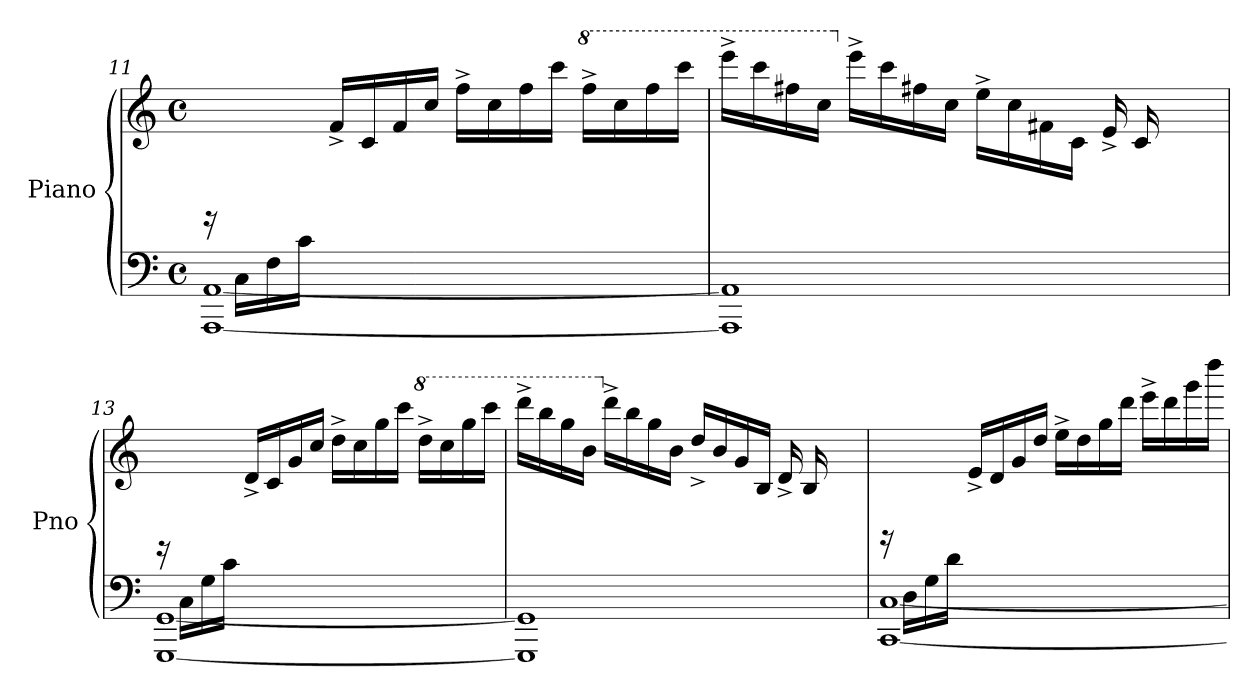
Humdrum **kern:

**kern	**kern
*part1	*part1
*staff2	*staff1
*I"Piano	*
*I'Pno	*
!!LO:LB:g=z
*clefF4	*clefG2
*k[]	*k[]
*M4/4	*M4/4
*met(c)	*met(c)
=11	=11
*^	*
16ryy	[1AAA [1AA	16rCC
16C\LL	.	8.ryy
16F\	.	.
16c\JJ	.	.
2.ryy	.	16f^/LL
.	.	16c/
.	.	16f/
.	.	16cc/JJ
.	.	16ff^\LL
.	.	16cc\
.	.	16ff\
.	.	16ccc\JJ
*	*	*8va
.	.	16fff^\LL
.	.	16ccc\
.	.	16fff\
.	.	16cccc\JJ
=12	=12	=12
2..ryy	1AAA] 1AA]	16eeee^\LL
.	.	16cccc\
.	.	16fff#X\
.	.	16ccc\JJ
*	*	*X8va
.	.	16eee^\LL
.	.	16ccc\
.	.	16ff#X\
.	.	16cc\JJ
.	.	16ee^\LL
.	.	16cc\
.	.	16f#X\
.	.	16c\JJ
.	.	16e^/LL
.	.	16c/
16F#X/	.	8ryy
16C/JJ	.	.
=13	=13	=13
16ryy	[1GGG [1GG	16rEE
16C\LL	.	8.ryy
16G\	.	.
16c\JJ	.	.
2.ryy	.	16d^/LL
.	.	16c/
.	.	16g/
.	.	16cc/JJ
.	.	16dd^\LL
.	.	16cc\
.	.	16gg\
.	.	16ccc\JJ
*	*	*8va
.	.	16ddd^\LL
.	.	16ccc\
.	.	16ggg\
.	.	16cccc\JJ
!!LO:PB:g=z
=14	=14	=14
2..ryy	1GGG] 1GG]	16dddd^\LL
.	.	16bbb\
.	.	16ggg\
.	.	16bb\JJ
*	*	*X8va
.	.	16ddd^\LL
.	.	16bb\
.	.	16gg\
.	.	16b\JJ
.	.	16dd^/LL
.	.	16b/
.	.	16g/
.	.	16B/JJ
.	.	16d^/LL
.	.	16B/
16G/	.	8ryy
16BB/JJ	.	.
=15	=15	=15
16ryy	[1CC [1C	16rGG
16D\LL	.	8.ryy
16G\	.	.
16d\JJ	.	.
2.ryy	.	16e^/LL
.	.	16d/
.	.	16g/
.	.	16dd/JJ
.	.	16ee^\LL
.	.	16dd\
.	.	16gg\
.	.	16ddd\JJ
.	.	16eee^\LL
.	.	16ddd\
.	.	16ggg\
.	.	16dddd\JJ
*v	*v	*
=	=
*-	*-
